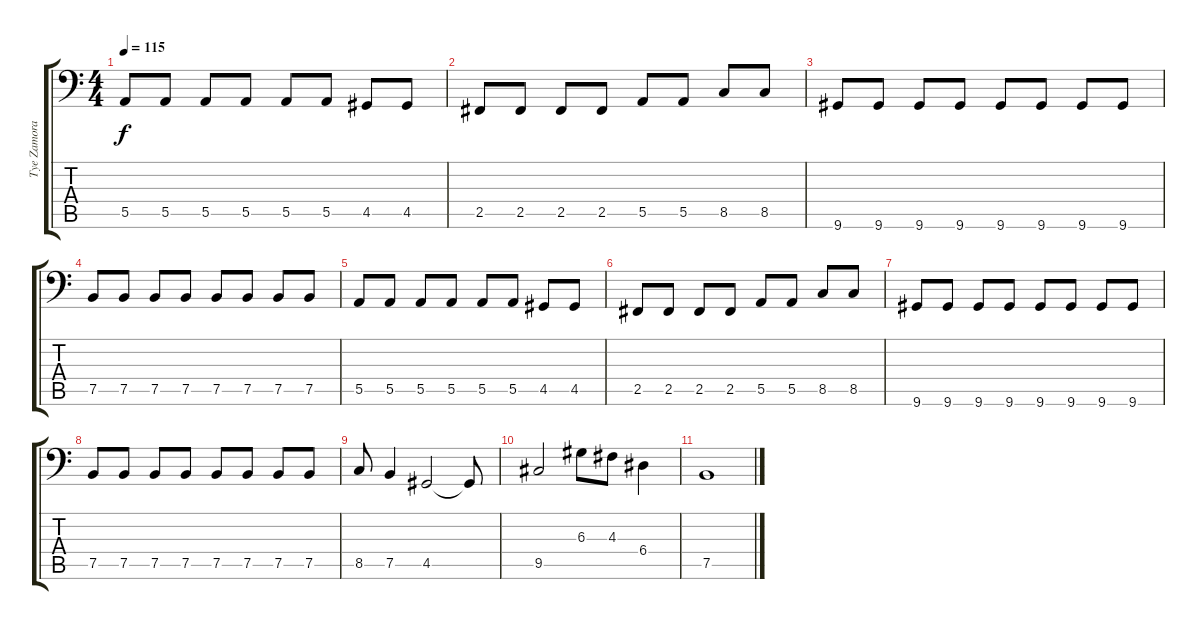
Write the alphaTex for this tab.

\track ("Tye Zamora" "Tye Zamora") {instrument electricbassfinger}
\staff {score tabs}
\tuning (C3 G2 D2 A1 E1 B0) {hide}
\ts (4 4)
\tempo 115
\clef f4
\ks c
5.5.8{dy f} 5.5.8 5.5.8 5.5.8 5.5.8 5.5.8 4.5.8 4.5.8 |
2.5.8 2.5.8 2.5.8 2.5.8 5.5.8 5.5.8 8.5.8 8.5.8 |
9.6.8 9.6.8 9.6.8 9.6.8 9.6.8 9.6.8 9.6.8 9.6.8 |
7.5.8 7.5.8 7.5.8 7.5.8 7.5.8 7.5.8 7.5.8 7.5.8 |
5.5.8 5.5.8 5.5.8 5.5.8 5.5.8 5.5.8 4.5.8 4.5.8 |
2.5.8 2.5.8 2.5.8 2.5.8 5.5.8 5.5.8 8.5.8 8.5.8 |
9.6.8 9.6.8 9.6.8 9.6.8 9.6.8 9.6.8 9.6.8 9.6.8 |
7.5.8 7.5.8 7.5.8 7.5.8 7.5.8 7.5.8 7.5.8 7.5.8 |
8.5.8 7.5.4 4.5.2 4.5{t}.8 |
9.5.2 6.3.8 4.3.8 6.4.4 |
7.5.1
